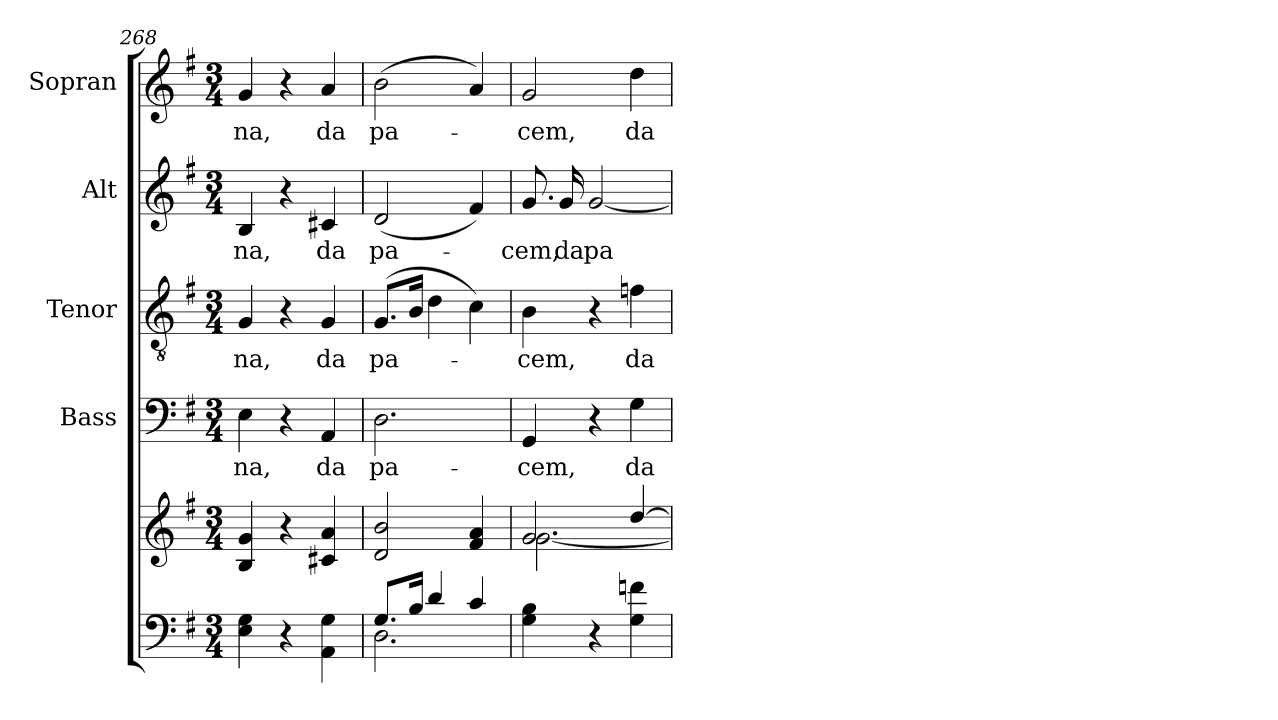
**kern	**kern	**kern	**text	**kern	**text	**kern	**text	**kern	**text
*part5	*part5	*part4	*part4	*part3	*part3	*part2	*part2	*part1	*part1
*staff6	*staff5	*staff4	*staff4	*staff3	*staff3	*staff2	*staff2	*staff1	*staff1
*	*	*I"Bass	*	*I"Tenor	*	*I"Alt	*	*I"Sopran	*
*	*	*I'B	*	*I'T	*	*I'A	*	*I'S	*
*clefF4	*clefG2	*clefF4	*	*clefGv2	*	*clefG2	*	*clefG2	*
*k[f#]	*k[f#]	*k[f#]	*	*k[f#]	*	*k[f#]	*	*k[f#]	*
*G:	*G:	*G:	*	*G:	*	*G:	*	*G:	*
*M3/4	*M3/4	*M3/4	*	*M3/4	*	*M3/4	*	*M3/4	*
=268	=268	=268	=268	=268	=268	=268	=268	=268	=268
!	!	!	!LO:LY:b	!	!LO:LY:b	!	!LO:LY:b	!	!LO:LY:b
4E\ 4G\	4B/ 4g/	4E\	na,	4G/	-na,	4B/	-na,	4g/	-na,
4r	4r	4r	.	4r	.	4r	.	4r	.
!	!	!	!LO:LY:b	!	!LO:LY:b	!	!LO:LY:b	!	!LO:LY:b
4AA\ 4G\	4c#X/ 4a/	4AA/	da	4G/	da	4c#X/	da	4a/	da
=269	=269	=269	=269	=269	=269	=269	=269	=269	=269
*^	*	*	*	*	*	*	*	*	*
!	!	!	!	!LO:LY:b	!	!LO:LY:b	!	!LO:LY:b	!	!LO:LY:b
8.G/L	2.D\	2d/ 2b/	2.D\	pa-	(>8.G/L	pa-	(<2d/	pa-	(>2b\	pa-
16B/Jk	.	.	.	.	16B/Jk	.	.	.	.	.
4d/	.	.	.	.	4d\	.	.	.	.	.
4c/	.	4f#/ 4a/	.	.	4c\)	.	4f#/)	.	4a/)	.
*v	*v	*	*	*	*	*	*	*	*	*
=270	=270	=270	=270	=270	=270	=270	=270	=270	=270
*	*^	*	*	*	*	*	*	*	*
!	!	!	!	!LO:LY:b	!	!LO:LY:b	!	!LO:LY:b	!	!LO:LY:b
4G\ 4B\	2g/	[<2.g\	4GG/	-cem,	4B\	-cem,	8.g/	-cem,	2g/	-cem,
!	!	!	!	!	!	!	!	!LO:LY:b	!	!
.	.	.	.	.	.	.	16g/	da	.	.
!	!	!	!	!	!	!	!	!LO:LY:b	!	!
4r	.	.	4r	.	4r	.	[2g/	pa-	.	.
!	!	!	!	!LO:LY:b	!	!LO:LY:b	!	!	!	!LO:LY:b
4G\ 4fn\	[>4dd/	.	4G\	da	4fn\	da	.	.	4dd\	da
*	*v	*v	*	*	*	*	*	*	*	*
=	=	=	=	=	=	=	=	=	=
*-	*-	*-	*-	*-	*-	*-	*-	*-	*-
